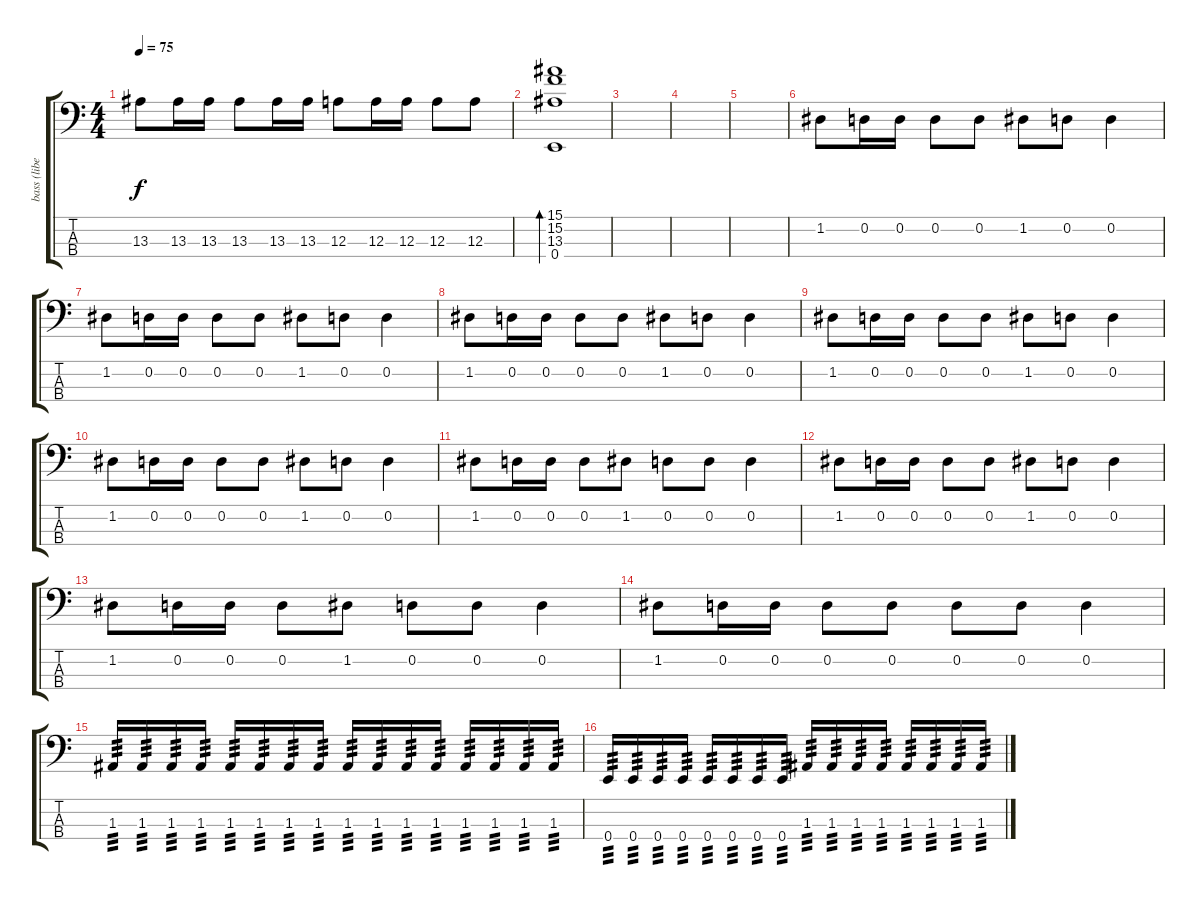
\track ("bass (liberté de solo)" "bass (libe") {instrument electricbassfinger}
\staff {score tabs}
\tuning (G2 D2 A1 E1) {hide}
\ts (4 4)
\tempo 75
\clef f4
\ks c
13.3.8{dy f} 13.3.16 13.3.16 13.3.8 13.3.16 13.3.16 12.3.8 12.3.16 12.3.16 12.3.8 12.3.8 |
(15.1 15.2 13.3 0.4).1{bd 120} |
|
|
|
1.2.8 0.2.16 0.2.16 0.2.8 0.2.8 1.2.8 0.2.8 0.2.4 |
1.2.8 0.2.16 0.2.16 0.2.8 0.2.8 1.2.8 0.2.8 0.2.4 |
1.2.8 0.2.16 0.2.16 0.2.8 0.2.8 1.2.8 0.2.8 0.2.4 |
1.2.8 0.2.16 0.2.16 0.2.8 0.2.8 1.2.8 0.2.8 0.2.4 |
1.2.8 0.2.16 0.2.16 0.2.8 0.2.8 1.2.8 0.2.8 0.2.4 |
1.2.8 0.2.16 0.2.16 0.2.8 1.2.8 0.2.8 0.2.8 0.2.4 |
1.2.8 0.2.16 0.2.16 0.2.8 0.2.8 1.2.8 0.2.8 0.2.4 |
1.2.8 0.2.16 0.2.16 0.2.8 1.2.8 0.2.8 0.2.8 0.2.4 |
1.2.8 0.2.16 0.2.16 0.2.8 0.2.8 0.2.8 0.2.8 0.2.4 |
1.3.16{tp 3} 1.3.16{tp 3} 1.3.16{tp 3} 1.3.16{tp 3} 1.3.16{tp 3} 1.3.16{tp 3} 1.3.16{tp 3} 1.3.16{tp 3} 1.3.16{tp 3} 1.3.16{tp 3} 1.3.16{tp 3} 1.3.16{tp 3} 1.3.16{tp 3} 1.3.16{tp 3} 1.3.16{tp 3} 1.3.16{tp 3} |
0.4.16{tp 3} 0.4.16{tp 3} 0.4.16{tp 3} 0.4.16{tp 3} 0.4.16{tp 3} 0.4.16{tp 3} 0.4.16{tp 3} 0.4.16{tp 3} 1.3.16{tp 3} 1.3.16{tp 3} 1.3.16{tp 3} 1.3.16{tp 3} 1.3.16{tp 3} 1.3.16{tp 3} 1.3.16{tp 3} 1.3.16{tp 3}
